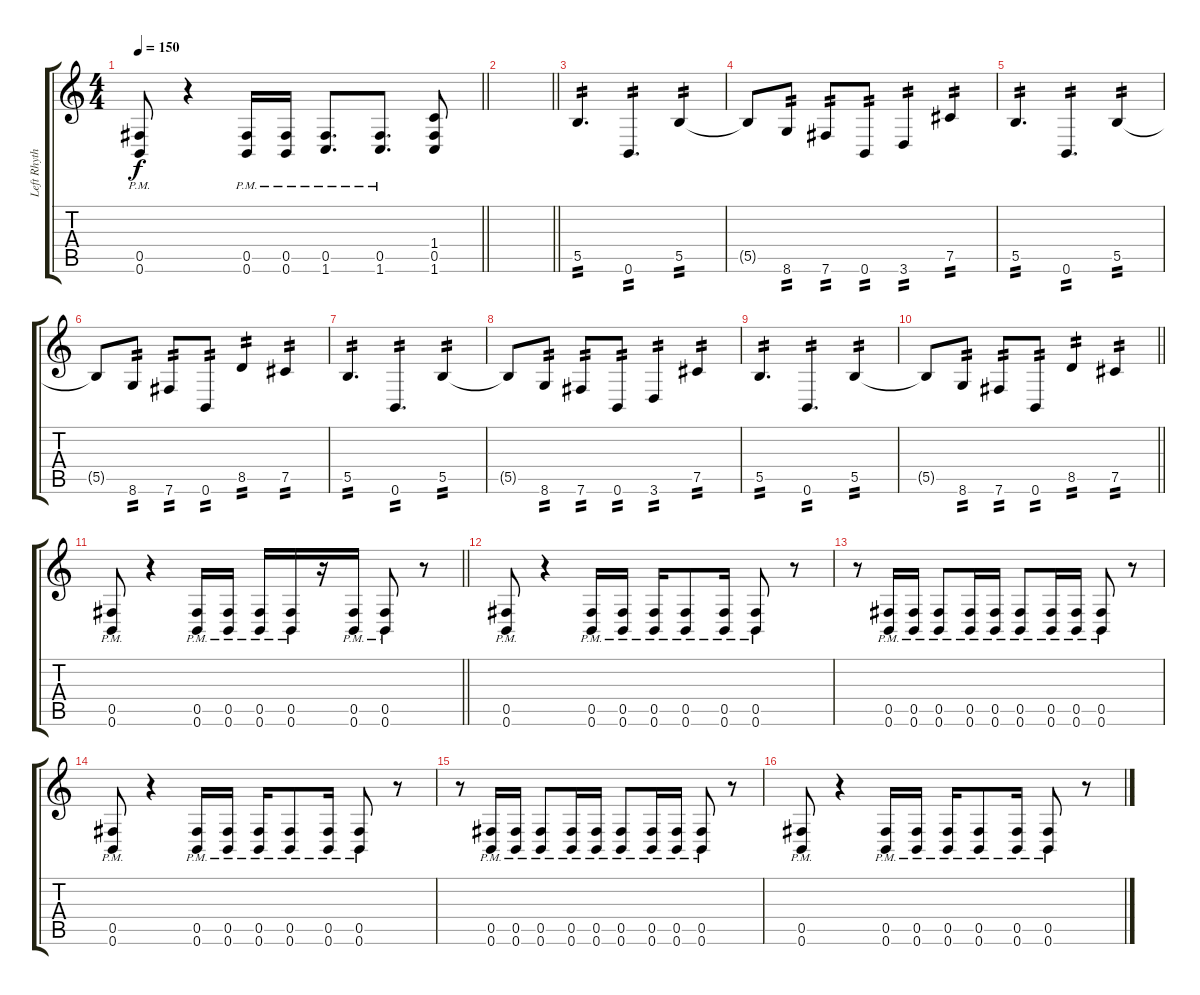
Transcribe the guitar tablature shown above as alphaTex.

\track ("Left Rhythm" "Left Rhyth") {instrument distortionguitar}
\staff {score tabs}
\tuning (Db4 Ab3 E3 B2 Gb2 B1) {hide}
\ts (4 4)
\tempo 150
\clef g2
\barLineRight lightlight
\ks c
(0.5{pm} 0.6{pm}).8{dy f} r.4 (0.5{pm} 0.6{pm}).16 (0.5{pm} 0.6{pm}).16 (0.5{pm} 1.6{pm}).8{d} (0.5{pm} 1.6{pm}).8{d} (1.4 0.5 1.6).8 |
\section ("" "")
\barLineRight lightlight
|
\section ("" "")
5.5.4{d tp 2} 0.6.4{d tp 2} 5.5.4{tp 2} |
5.5{t}.8 8.6.8{tp 2} 7.6.8{tp 2} 0.6.8{tp 2} 3.6.4{tp 2} 7.5.4{tp 2} |
5.5.4{d tp 2} 0.6.4{d tp 2} 5.5.4{tp 2} |
5.5{t}.8 8.6.8{tp 2} 7.6.8{tp 2} 0.6.8{tp 2} 8.5.4{tp 2} 7.5.4{tp 2} |
5.5.4{d tp 2} 0.6.4{d tp 2} 5.5.4{tp 2} |
5.5{t}.8 8.6.8{tp 2} 7.6.8{tp 2} 0.6.8{tp 2} 3.6.4{tp 2} 7.5.4{tp 2} |
5.5.4{d tp 2} 0.6.4{d tp 2} 5.5.4{tp 2} |
\barLineRight lightlight
5.5{t}.8 8.6.8{tp 2} 7.6.8{tp 2} 0.6.8{tp 2} 8.5.4{tp 2} 7.5.4{tp 2} |
\section ("" "")
\barLineRight lightlight
(0.5{pm} 0.6{pm}).8 r.4 (0.5{pm} 0.6{pm}).16 (0.5{pm} 0.6{pm}).16 (0.5{pm} 0.6{pm}).16 (0.5{pm} 0.6{pm}).16 r.16 (0.5{pm} 0.6{pm}).16 (0.5{pm} 0.6{pm}).8 r.8 |
\section ("" "")
(0.5{pm} 0.6{pm}).8 r.4 (0.5{pm} 0.6{pm}).16 (0.5{pm} 0.6{pm}).16 (0.5{pm} 0.6{pm}).16 (0.5{pm} 0.6{pm}).8 (0.5{pm} 0.6{pm}).16 (0.5{pm} 0.6{pm}).8 r.8 |
r.8 (0.5{pm} 0.6{pm}).16 (0.5{pm} 0.6{pm}).16 (0.5{pm} 0.6{pm}).8 (0.5{pm} 0.6{pm}).16 (0.5{pm} 0.6{pm}).16 (0.5{pm} 0.6{pm}).8 (0.5{pm} 0.6{pm}).16 (0.5{pm} 0.6{pm}).16 (0.5{pm} 0.6{pm}).8 r.8 |
(0.5{pm} 0.6{pm}).8 r.4 (0.5{pm} 0.6{pm}).16 (0.5{pm} 0.6{pm}).16 (0.5{pm} 0.6{pm}).16 (0.5{pm} 0.6{pm}).8 (0.5{pm} 0.6{pm}).16 (0.5{pm} 0.6{pm}).8 r.8 |
r.8 (0.5{pm} 0.6{pm}).16 (0.5{pm} 0.6{pm}).16 (0.5{pm} 0.6{pm}).8 (0.5{pm} 0.6{pm}).16 (0.5{pm} 0.6{pm}).16 (0.5{pm} 0.6{pm}).8 (0.5{pm} 0.6{pm}).16 (0.5{pm} 0.6{pm}).16 (0.5{pm} 0.6{pm}).8 r.8 |
(0.5{pm} 0.6{pm}).8 r.4 (0.5{pm} 0.6{pm}).16 (0.5{pm} 0.6{pm}).16 (0.5{pm} 0.6{pm}).16 (0.5{pm} 0.6{pm}).8 (0.5{pm} 0.6{pm}).16 (0.5{pm} 0.6{pm}).8 r.8
